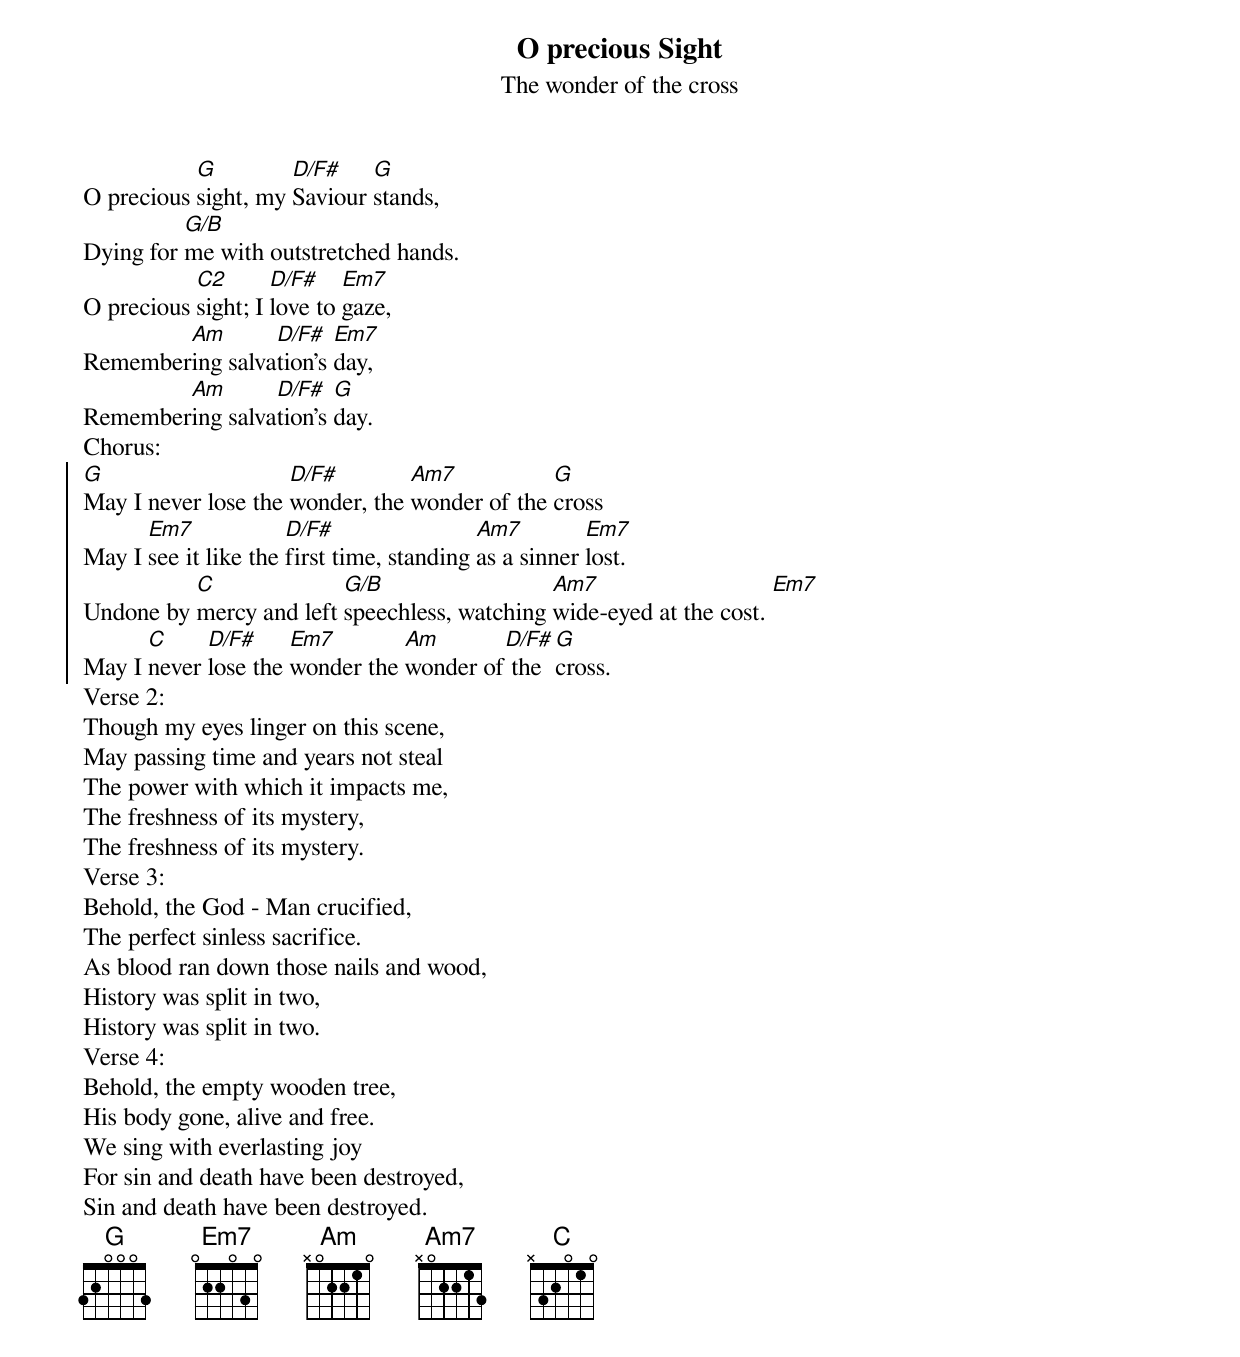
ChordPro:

{t: O precious Sight}
{st: The wonder of the cross}

O precious [G]sight, my [D/F#]Saviour [G]stands,
Dying for [G/B]me with outstretched hands.
O precious [C2]sight; I [D/F#]love to [Em7]gaze,
Remember[Am]ing salva[D/F#]tion's [Em7]day,
Remember[Am]ing salva[D/F#]tion's [G]day.
Chorus:
{soc}
[G]May I never lose the [D/F#]wonder, the [Am7]wonder of the [G]cross
May I [Em7]see it like the [D/F#]first time, standing [Am7]as a sinner [Em7]lost.
Undone by [C]mercy and left [G/B]speechless, watching [Am7]wide-eyed at the cost. [Em7]
May I [C]never [D/F#]lose the [Em7]wonder the [Am]wonder of[D/F#] the [G]cross.
{eoc}
Verse 2:
Though my eyes linger on this scene,
May passing time and years not steal
The power with which it impacts me,
The freshness of its mystery,
The freshness of its mystery.
Verse 3:
Behold, the God - Man crucified,
The perfect sinless sacrifice.
As blood ran down those nails and wood,
History was split in two,
History was split in two.
Verse 4:
Behold, the empty wooden tree,
His body gone, alive and free.
We sing with everlasting joy
For sin and death have been destroyed,
Sin and death have been destroyed.
